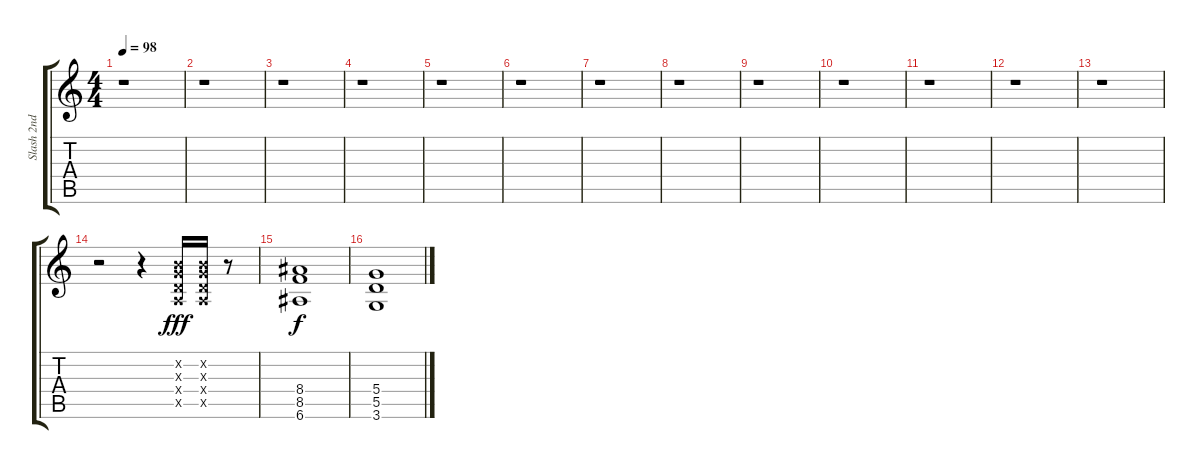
\track ("Slash 2nd" "Slash 2nd") {instrument acousticguitarnylon}
\staff {score tabs}
\tuning (E4 B3 G3 D3 A2 E2) {hide}
\ts (4 4)
\tempo 98
\clef g2
\ks c
r.1{dy f} |
r.1 |
r.1 |
r.1 |
r.1 |
r.1 |
r.1 |
r.1 |
r.1 |
r.1 |
r.1 |
r.1 |
r.1 |
r.2{volume 16 instrument distortionguitar} r.4 (0.2{x} 0.3{x} 0.4{x} 0.5{x}).16{dy fff} (0.2{x} 0.3{x} 0.4{x} 0.5{x}).16 r.8 |
(8.4 8.5 6.6).1{dy f instrument distortionguitar} |
(5.4 5.5 3.6).1
